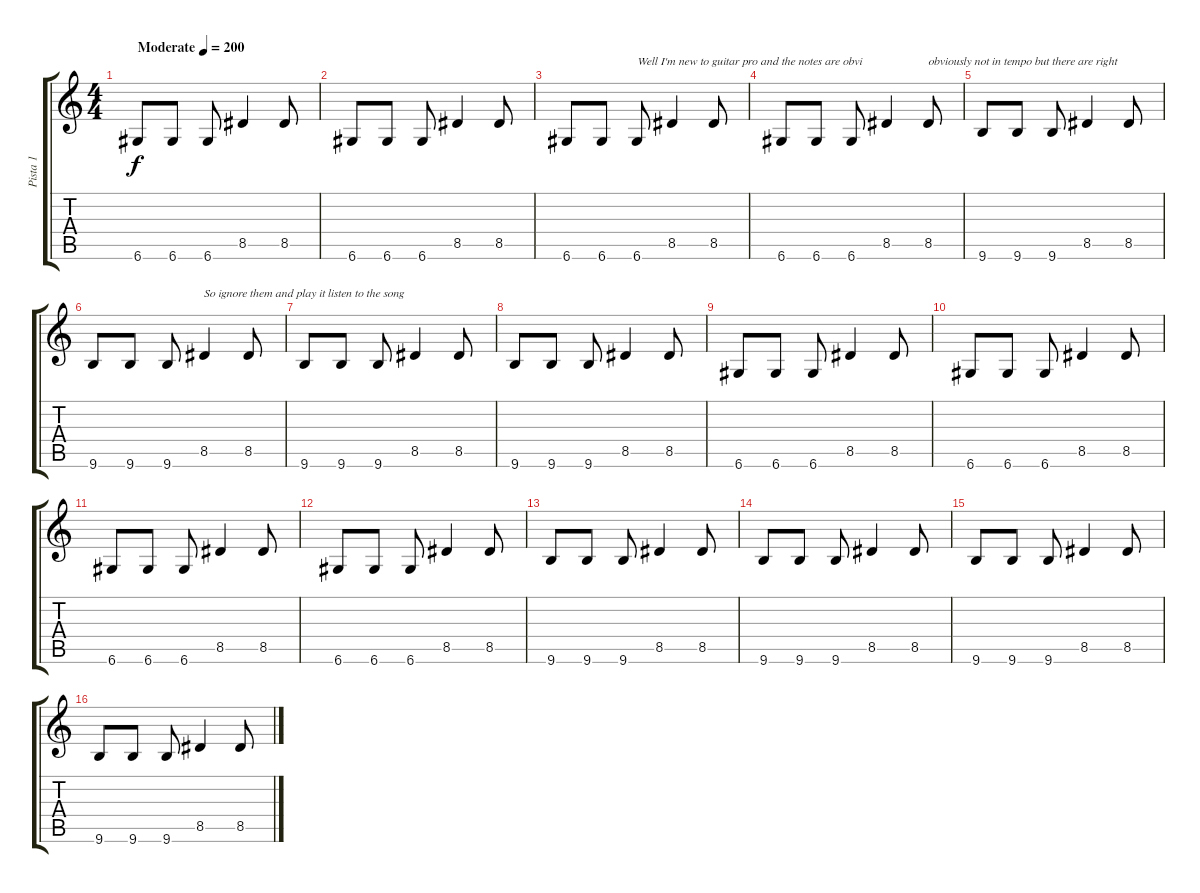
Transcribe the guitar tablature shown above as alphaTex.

\track ("Pista 1" "Pista 1") {instrument acousticguitarsteel}
\staff {score tabs}
\tuning (D4 A3 F3 C3 G2 D2) {hide}
\ts (4 4)
\tempo (200 "Moderate")
\clef g2
\ks c
6.6.8{dy f instrument acousticguitarsteel} 6.6.8 6.6.8 8.5.4 8.5.8 |
6.6.8 6.6.8 6.6.8 8.5.4 8.5.8 |
6.6.8 6.6.8 6.6.8{txt "Well I'm new to guitar pro and the notes are obvi"} 8.5.4 8.5.8 |
6.6.8 6.6.8 6.6.8 8.5.4 8.5.8{txt "obviously not in tempo but there are right"} |
9.6.8 9.6.8 9.6.8 8.5.4 8.5.8 |
9.6.8 9.6.8 9.6.8 8.5.4{txt "So ignore them and play it listen to the song"} 8.5.8 |
9.6.8 9.6.8 9.6.8 8.5.4 8.5.8 |
9.6.8 9.6.8 9.6.8 8.5.4 8.5.8 |
6.6.8 6.6.8 6.6.8 8.5.4 8.5.8 |
6.6.8 6.6.8 6.6.8 8.5.4 8.5.8 |
6.6.8 6.6.8 6.6.8 8.5.4 8.5.8 |
6.6.8 6.6.8 6.6.8 8.5.4 8.5.8 |
9.6.8 9.6.8 9.6.8 8.5.4 8.5.8 |
9.6.8 9.6.8 9.6.8 8.5.4 8.5.8 |
9.6.8 9.6.8 9.6.8 8.5.4 8.5.8 |
9.6.8 9.6.8 9.6.8 8.5.4 8.5.8
